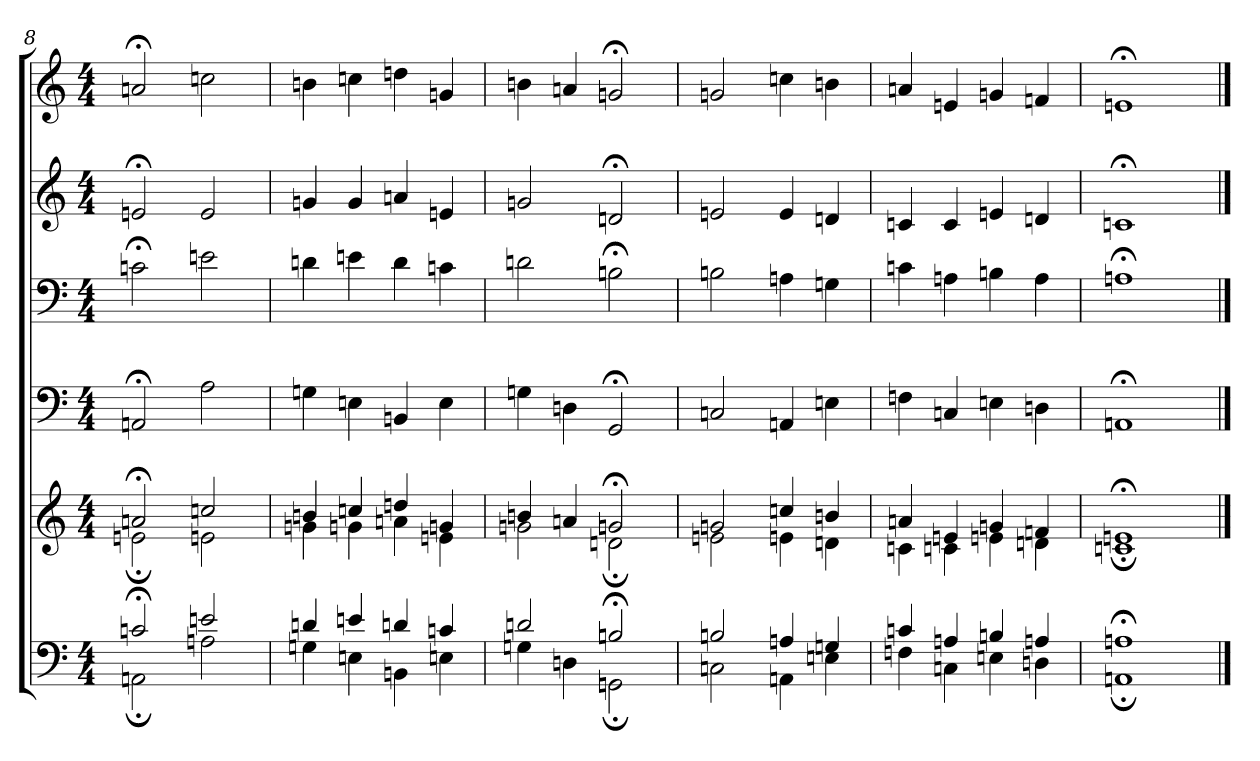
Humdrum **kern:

**kern	**kern	**kern	**kern	**kern	**kern
*part6	*part5	*part4	*part3	*part2	*part1
*staff6	*staff5	*staff4	*staff3	*staff2	*staff1
*clefF4	*clefG2	*clefF4	*clefF4	*clefG2	*clefG2
*k[]	*k[]	*k[]	*k[]	*k[]	*k[]
*M4/4	*M4/4	*M4/4	*M4/4	*M4/4	*M4/4
=8	=8	=8	=8	=8	=8
*^	*^	*	*	*	*
2cn;/	2AAn;\	2an;/	2en;\	2AAn;/	2cn;\	2en;/	2an;/
2en/	2An\	2ccn/	2en\	2A\	2en\	2e/	2ccn\
=9	=9	=9	=9	=9	=9	=9	=9
4dn/	4Gn\	4bn/	4gn\	4Gn\	4dn\	4gn/	4bn\
4en/	4En\	4ccn/	4gn\	4En\	4en\	4g/	4ccn\
4dn/	4BBn\	4ddn/	4an\	4BBn/	4d\	4an/	4ddn\
4cn/	4En\	4gn/	4en\	4E\	4cn\	4en/	4gn/
=10	=10	=10	=10	=10	=10	=10	=10
2dn/	4Gn\	4bn/	2gn\	4Gn\	2dn\	2gn/	4bn\
.	4Dn\	4an/	.	4Dn\	.	.	4an/
2Bn;/	2GGn;\	2gn;/	2dn;\	2GG;/	2Bn;\	2dn;/	2gn;/
=11	=11	=11	=11	=11	=11	=11	=11
2Bn/	2Cn\	2gn/	2en\	2Cn/	2Bn\	2en/	2gn/
4An/	4AAn\	4ccn/	4en\	4AAn/	4An\	4e/	4ccn\
4Gn/	4En\	4bn/	4dn\	4En\	4Gn\	4dn/	4bn\
=12	=12	=12	=12	=12	=12	=12	=12
4cn/	4Fn\	4an/	4cn\	4Fn\	4cn\	4cn/	4an/
4An/	4Cn\	4en/	4cn\	4Cn/	4An\	4c/	4en/
4Bn/	4En\	4gn/	4en\	4En\	4Bn\	4en/	4gn/
4An/	4Dn\	4fn/	4dn\	4Dn\	4A\	4dn/	4fn/
!!LO:LB:g=z
=13	=13	=13	=13	=13	=13	=13	=13
1An;	1AAn;	1en;	1cn;	1AAn;	1An;	1cn;	1en;
*v	*v	*	*	*	*	*	*
*	*v	*v	*	*	*	*
==	==	==	==	==	==
*-	*-	*-	*-	*-	*-
